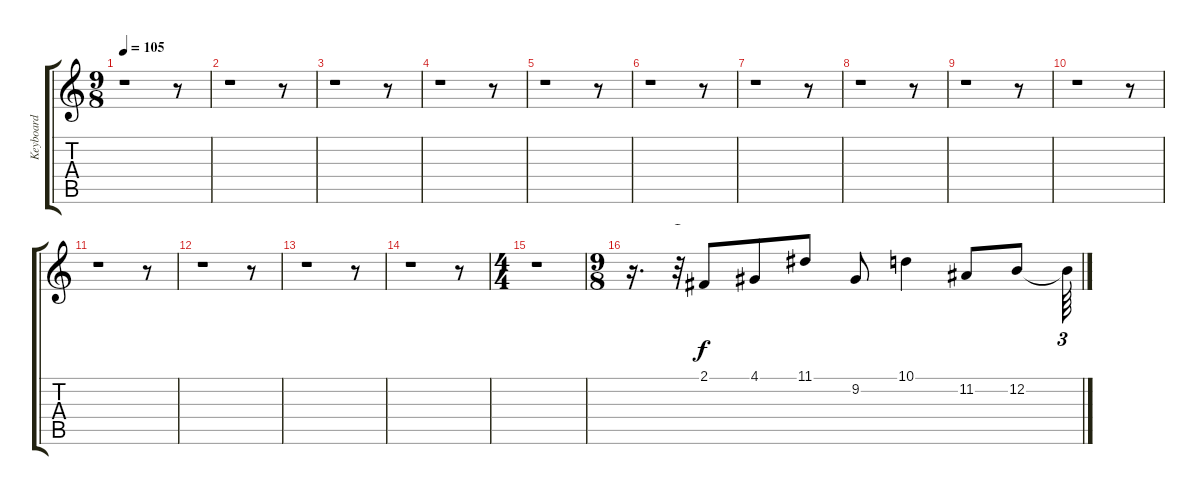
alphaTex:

\track ("Keyboard" "Keyboard") {instrument pad1newage}
\staff {score tabs}
\tuning (E4 B3 G3 D3 A2 E2) {hide}
\ts (9 8)
\tempo 105
\clef g2
\ks c
r.1{dy f} r.8 |
r.1 r.8 |
r.1 r.8 |
r.1 r.8 |
r.1 r.8 |
r.1 r.8 |
r.1 r.8 |
r.1 r.8 |
r.1 r.8 |
r.1 r.8 |
r.1 r.8 |
r.1 r.8 |
r.1 r.8 |
r.1 r.8 |
\ts (4 4)
r.1 |
\ts (9 8)
r.16{d} r.32{tu (3 2)} 2.1.8{volume 7} 4.1.8 11.1.8 9.2.8 10.1.4 11.2.8 12.2.8 12.2{t}.64{tu (3 2)}
